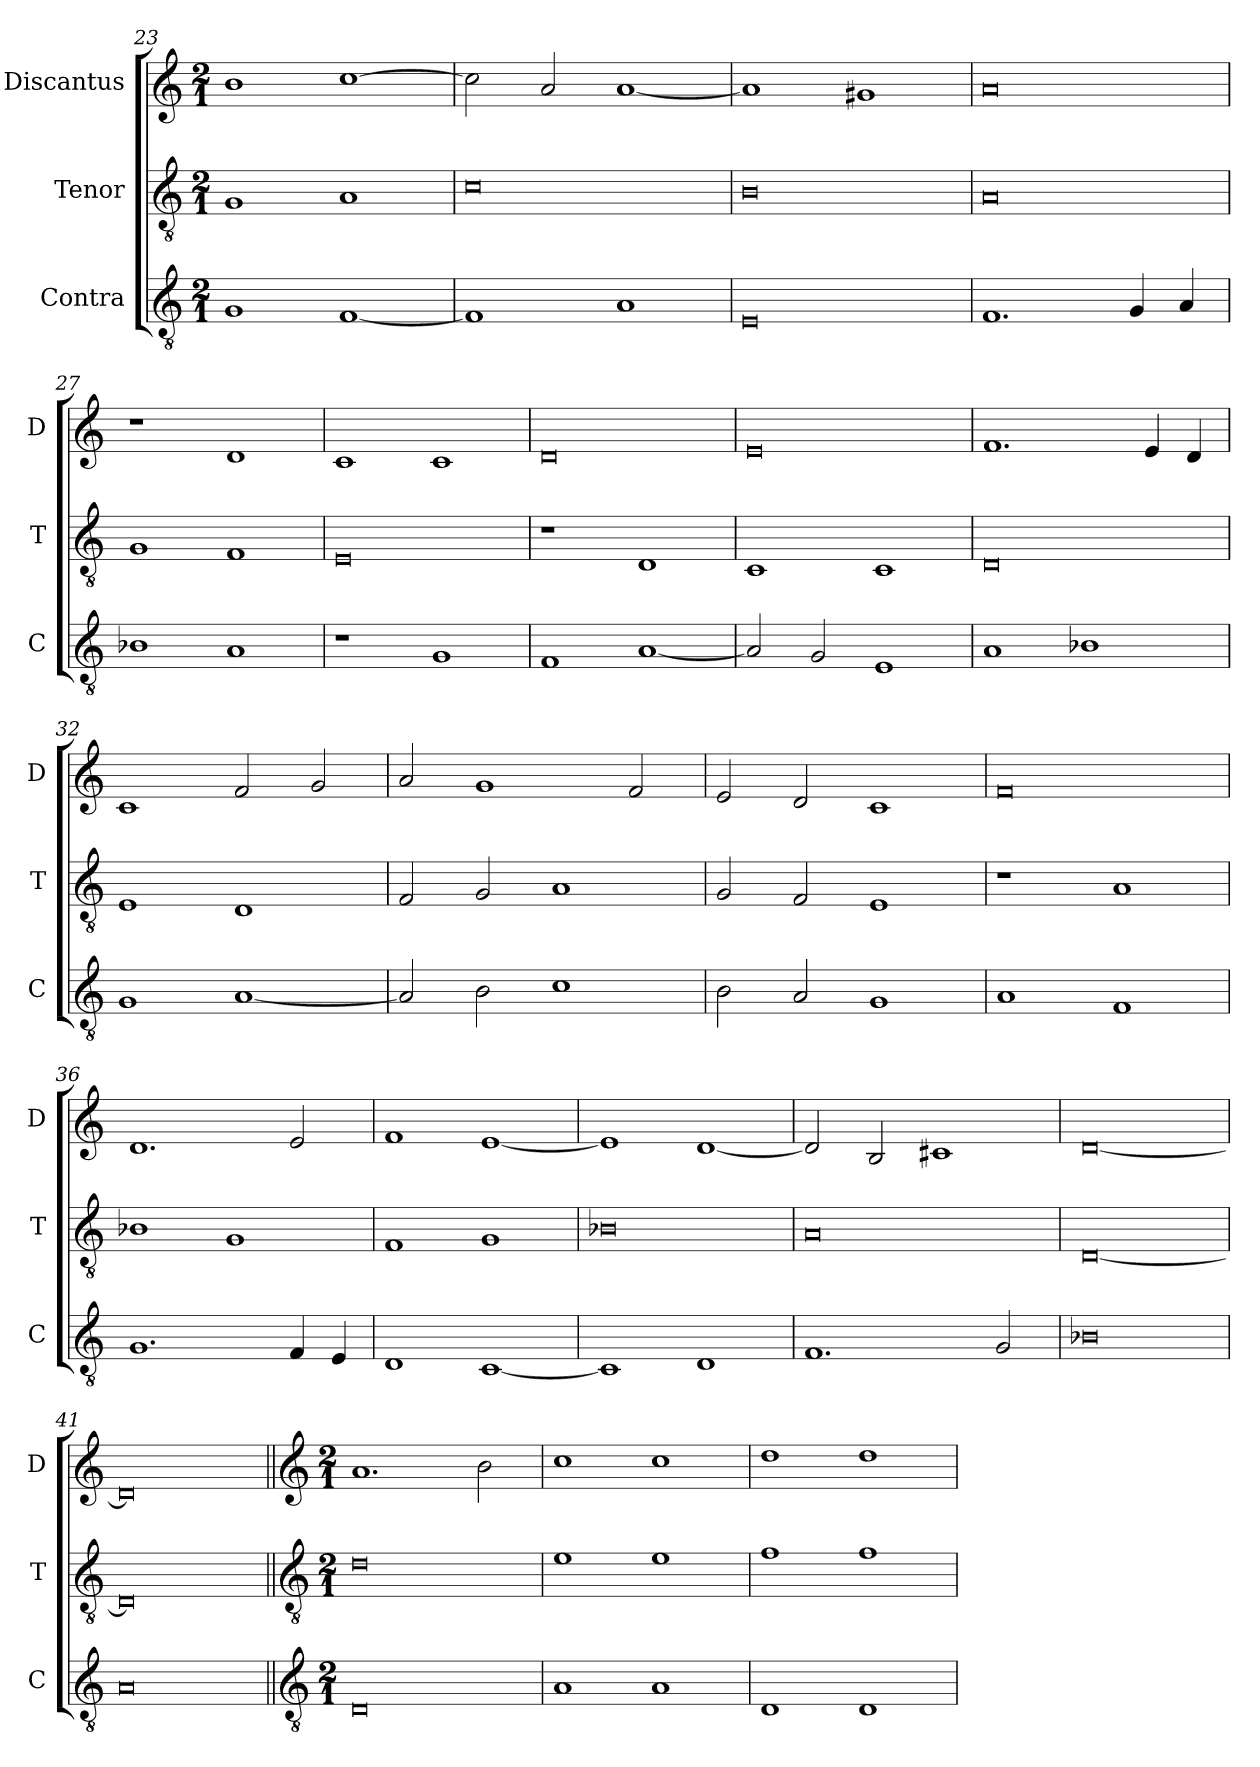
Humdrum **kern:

**kern	**kern	**kern
*part3	*part2	*part1
*staff3	*staff2	*staff1
*I"Contra	*I"Tenor	*I"Discantus
*I'C	*I'T	*I'D
*clefGv2	*clefGv2	*clefG2
*k[]	*k[]	*k[]
*M2/1	*M2/1	*M2/1
=23	=23	=23
1G	1G	1b
[1F	1A	[1cc
=24	=24	=24
1F]	0c	2cc\]
.	.	2a/
1A	.	[1a
=25	=25	=25
0E	0B	1a]
.	.	1g#X
=26	=26	=26
1.F	0A	0a
4G/	.	.
4A/	.	.
=27	=27	=27
1B-X	1G	1r
1A	1F	1d
=28	=28	=28
1r	0E	1c
1G	.	1c
=29	=29	=29
1F	1r	0d
[1A	1D	.
=30	=30	=30
2A/]	1C	0e
2G/	.	.
1E	1C	.
=31	=31	=31
1A	0D	1.f
1B-X	.	.
.	.	4e/
.	.	4d/
=32	=32	=32
1G	1E	1c
[1A	1D	2f/
.	.	2g/
=33	=33	=33
2A/]	2F/	2a/
2B\	2G/	1g
1c	1A	.
.	.	2f/
=34	=34	=34
2B\	2G/	2e/
2A/	2F/	2d/
1G	1E	1c
=35	=35	=35
1A	1r	0f
1F	1A	.
=36	=36	=36
1.G	1B-X	1.d
.	1G	.
4F/	.	2e/
4E/	.	.
=37	=37	=37
1D	1F	1f
[1C	1G	[1e
=38	=38	=38
1C]	0B-X	1e]
1D	.	[1d
=39	=39	=39
1.F	0A	2d/]
.	.	2B/
.	.	1c#X
2G/	.	.
=40	=40	=40
0B-X	[0D	[0d
=41	=41	=41
0A	0D]	0d]
!!LO:LB:g=z
=42||	=42||	=42||
*clefGv2	*clefGv2	*clefG2
*k[]	*k[]	*k[]
*M2/1	*M2/1	*M2/1
0D	0d	1.a
.	.	2b\
=43	=43	=43
1A	1e	1cc
1A	1e	1cc
=44	=44	=44
1D	1f	1dd
1D	1f	1dd
=	=	=
*-	*-	*-
